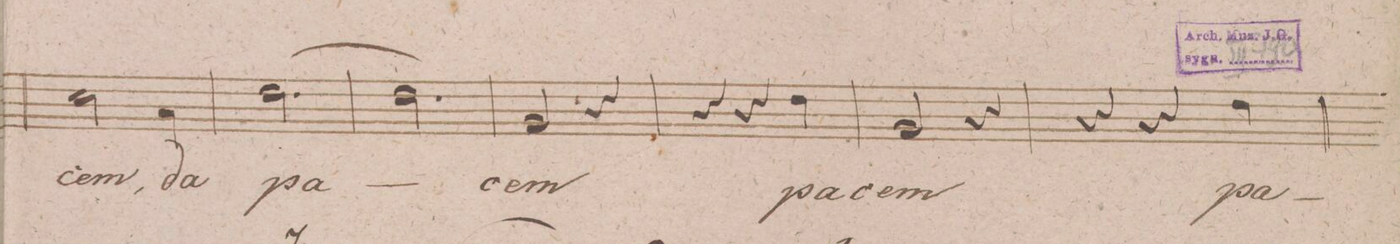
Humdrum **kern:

**kern	**text	**dynam
*I"Basso	*	*
*clefF4	*	*
*k[f#c#g#d#]	*	*
*M3/4	*	*
2E	-cem,	.
4C#\	da	.
=61	=61	=61
[2.F#	pa-	.
=62	=62	=62
2.F#]	.	.
=63	=63	=63
2BB	-cem,	.
4r	.	.
=64	=64	=64
4r	.	.
4r	.	.
4F#	pa-	.
=65	=65	=65
2BB	-cem,	.
4r	.	.
=66	=66	=66
4r	.	.
4r	.	.
4F#	pa-	.
=67	=67	=67
*-	*-	*-
